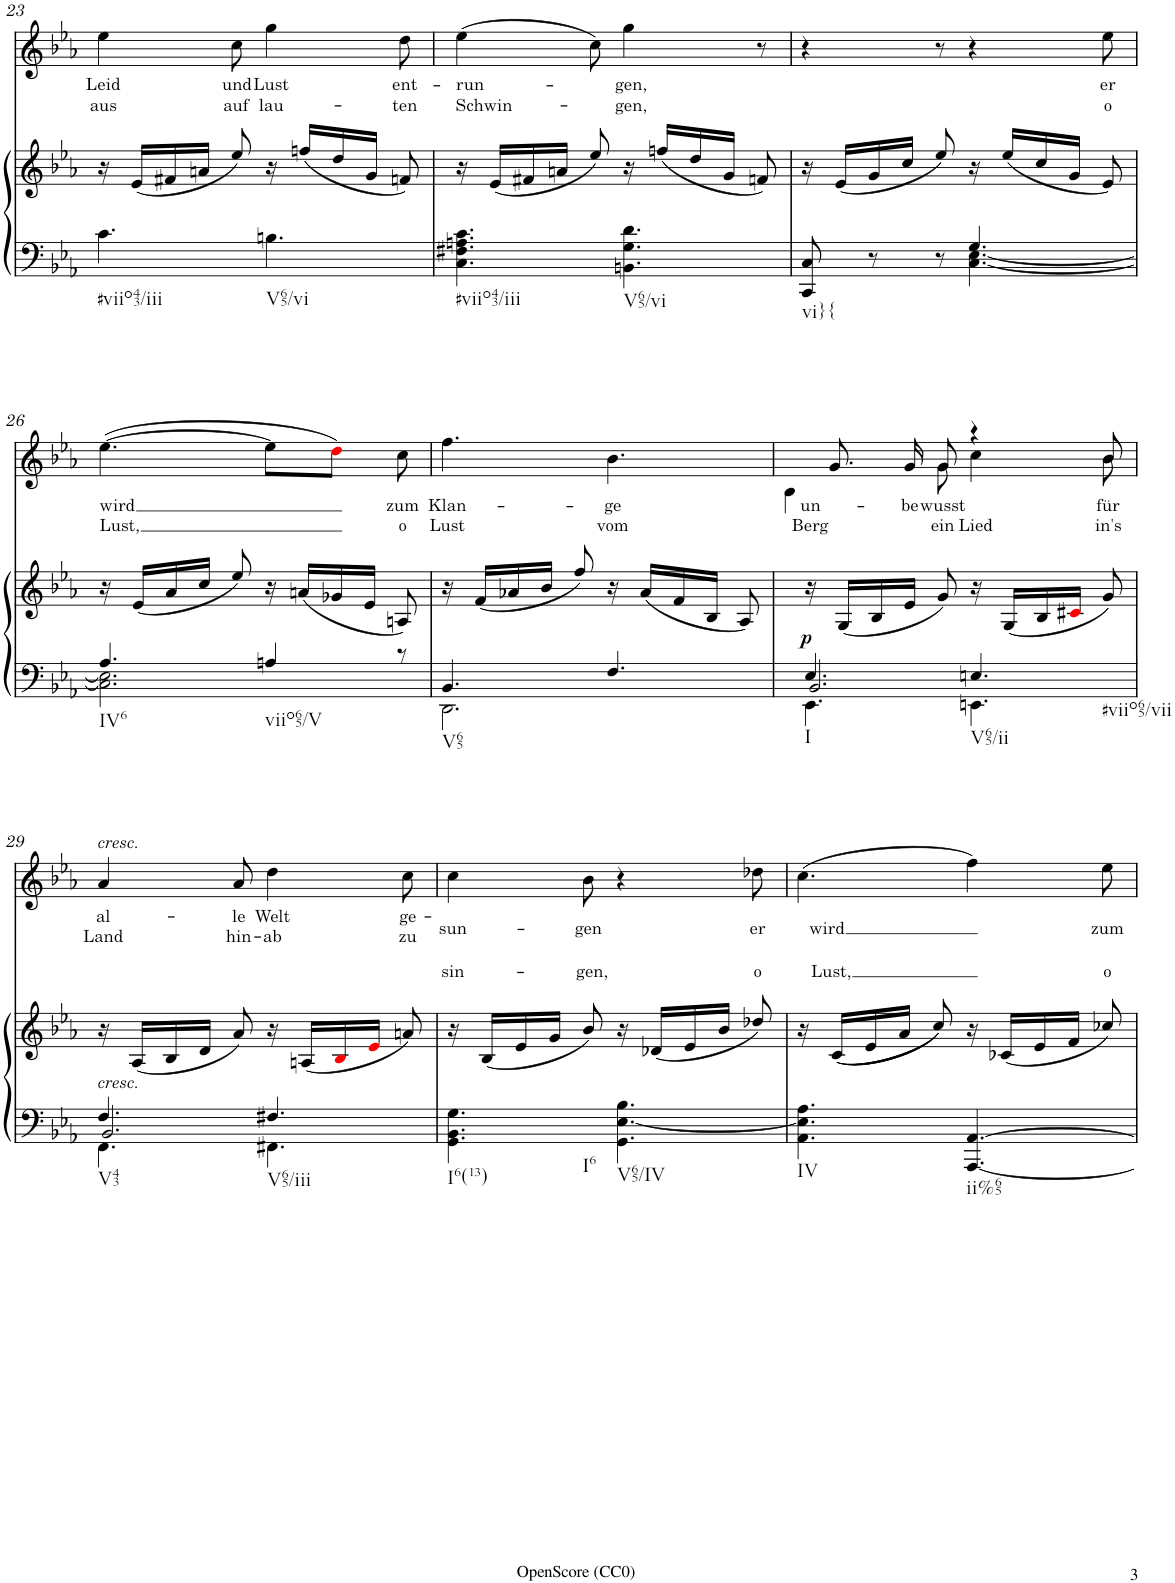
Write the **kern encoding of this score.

**kern	**kern	**dynam	**kern	**text	**text
*part2	*part2	*part2	*part1	*part1	*part1
*staff3	*staff2	*staff2/3	*staff1	*staff1	*staff1
*I"Piano	*	*	*I"Voice	*	*
*I'Pno	*	*	*	*	*
!!LO:PB:g=z
*clefF4	*clefG2	*	*clefG2	*	*
*k[b-e-a-]	*k[b-e-a-]	*	*k[b-e-a-]	*	*
*M6/8	*M6/8	*	*M6/8	*	*
=23	=23	=23	=23	=23	=23
!LO:TX:b:t=#viio43/iii	!	!	!	!	!
!	!	!	!	!LO:LY:b	!LO:LY:b
4.c\	16r	.	4ee-\	Leid	aus
.	(<16e-/LL	.	.	.	.
.	16f#X/	.	.	.	.
.	16an/JJ	.	.	.	.
!	!	!	!	!LO:LY:b	!LO:LY:b
.	8ee-/)	.	8cc\	und	auf
!LO:TX:b:t=V65/vi	!	!	!	!	!
!	!	!	!	!LO:LY:b	!LO:LY:b
4.Bn\	16r	.	4gg\	Lust	lau-
.	(<16ffn/LL	.	.	.	.
.	16dd/	.	.	.	.
.	16g/JJ	.	.	.	.
!	!	!	!	!LO:LY:b	!LO:LY:b
.	8fn/)	.	8dd\	ent-	-ten
=24	=24	=24	=24	=24	=24
!LO:TX:b:t=#viio43/iii	!	!	!	!	!
!	!	!	!	!LO:LY:b	!LO:LY:b
4.C\ 4.F#X\ 4.An\ 4.c\	16r	.	(4ee-\	-run-	Schwin-
.	(<16e-/LL	.	.	.	.
.	16f#X/	.	.	.	.
.	16an/JJ	.	.	.	.
.	8ee-/)	.	8cc\)	.	.
!LO:TX:b:t=V65/vi	!	!	!	!	!
!	!	!	!	!LO:LY:b	!LO:LY:b
4.BBn\ 4.G\ 4.d\	16r	.	4gg\	-gen,	-gen,
.	(<16ffn/LL	.	.	.	.
.	16dd/	.	.	.	.
.	16g/JJ	.	.	.	.
.	8fn/)	.	8r	.	.
=25	=25	=25	=25	=25	=25
*^	*	*	*	*	*
!LO:TX:b:t=vi}{	!	!	!	!	!	!
8CC/ 8C/	4.ryy	16r	.	4r	.	.
.	.	(<16e-/LL	.	.	.	.
8r	.	16g/	.	.	.	.
.	.	16cc/JJ	.	.	.	.
8r	.	8ee-/)	.	8r	.	.
4.G/	[4.C\ [4.E-\	16r	.	4r	.	.
.	.	(16ee-/LL	.	.	.	.
.	.	16cc/	.	.	.	.
.	.	16g/JJ	.	.	.	.
!	!	!	!	!	!LO:LY:b	!LO:LY:b
.	.	8e-/)	.	8ee-\	er	o
!!LO:LB:g=z
=26	=26	=26	=26	=26	=26	=26
!LO:TX:b:t=IV6	!	!	!	!	!	!
!	!	!	!	!	!LO:LY:b	!LO:LY:b
4.A-/	2.C\] 2.E-\]	16r	.	([4.ee-\	wird	Lust,
.	.	(<16e-/LL	.	.	.	.
.	.	16a-/	.	.	.	.
.	.	16cc/JJ	.	.	.	.
.	.	8ee-/)	.	.	.	.
!LO:TX:b:t=viio65/V	!	!	!	!	!	!
4An/	.	16r	.	8ee-\L]	.	.
.	.	(16an/LL	.	.	.	.
.	.	16g-X/	.	8ddi\J)	.	.
.	.	16e-/JJ	.	.	.	.
!	!	!	!	!	!LO:LY:b	!LO:LY:b
8r	.	8An/)	.	8cc\	zum	o
=27	=27	=27	=27	=27	=27	=27
!LO:TX:b:t=V65	!	!	!	!	!	!
!	!	!	!	!	!LO:LY:b	!LO:LY:b
4.BB-/	2.DD\	16r	.	4.ff\	Klan-	Lust
.	.	(<16f/LL	.	.	.	.
.	.	16a-X/	.	.	.	.
.	.	16b-/JJ	.	.	.	.
.	.	8ff/)	.	.	.	.
!	!	!	!	!	!LO:LY:b	!LO:LY:b
4.F/	.	16r	.	4.b-\	-ge	vom
.	.	(16a-/LL	.	.	.	.
.	.	16f/	.	.	.	.
.	.	16B-/JJ	.	.	.	.
.	.	8A-/)	.	.	.	.
=28	=28	=28	=28	=28	=28	=28
*	*^	*	*	*	*	*
!LO:TX:b:t=I	!	!	!	!	!	!	!
!	!	!	!	!LO:DY:b	!	!LO:LY:b	!LO:LY:b
*	*	*	*	*	*^	*	*
4.E-/	2.BB-/	4.EE-\	16r	p	8.g/	4g\	un-	Berg
.	.	.	(<16G/LL	.	.	.	.	.
.	.	.	16B-/	.	.	.	.	.
!	!	!	!	!	!	!	!LO:LY:b	!
.	.	.	16e-/JJ	.	16g/	.	-be-	.
!	!	!	!	!	!	!	!LO:LY:b	!LO:LY:b
.	.	.	8g/)	.	8g/	8g\	-wusst	ein
!LO:TX:b:t=V65/ii	!	!	!	!	!	!	!	!
!LO:TX:b:t=#viio65/vii	!	!	!	!	!	!	!	!
!	!	!	!	!	!	!	!	!LO:LY:b
4.En/	.	4.EEn\	16r	.	4r	4cc\	.	Lied
.	.	.	(<16G/LL	.	.	.	.	.
.	.	.	16B-/	.	.	.	.	.
.	.	.	16c#Xi/JJ	.	.	.	.	.
!	!	!	!	!	!	!	!LO:LY:b	!
!	!	!	!	!	!	!	!	!LO:LY:b
.	.	.	8g/)	.	8b-/	8b-\	.	in's
!!LO:LB:g=z
=29	=29	=29	=29	=29	=29	=29	=29	=29
!	!	!	!	!	!LO:TX:a:i:t=cresc.	!	!	!
!LO:TX:a:i:t=cresc.	!	!	!	!	!	!	!	!
!LO:TX:b:t=V43	!	!	!	!	!	!	!	!
!	!	!	!	!	!	!	!LO:LY:b	!LO:LY:b
*	*	*	*	*	*v	*v	*	*
4.F/	2.BB-/	4.FF\	16r	.	4a-/	al-	Land
.	.	.	(<16A-/LL	.	.	.	.
.	.	.	16B-/	.	.	.	.
.	.	.	16d/JJ	.	.	.	.
!	!	!	!	!	!	!LO:LY:b	!LO:LY:b
.	.	.	8a-/)	.	8a-/	-le	hin-
!LO:TX:b:t=V65/iii	!	!	!	!	!	!	!
!	!	!	!	!	!	!LO:LY:b	!LO:LY:b
4.F#X/	.	4.FF#X\	16r	.	4dd\	Welt	-ab
.	.	.	(<16An/LL	.	.	.	.
.	.	.	16B-i/	.	.	.	.
.	.	.	16e-i/JJ	.	.	.	.
!	!	!	!	!	!	!LO:LY:b	!LO:LY:b
.	.	.	8an/)	.	8cc\	ge-	zu
*v	*v	*v	*	*	*	*	*
=30	=30	=30	=30	=30	=30
!LO:TX:b:t=I6(13)	!	!	!	!	!
!LO:TX:b:t=I6	!	!	!	!	!
!	!	!	!	!LO:LY:b	!LO:LY:b
4.GG\ 4.BB-\ 4.G\	16r	.	4cc\	-sun-	sin-
.	(<16B-/LL	.	.	.	.
.	16e-/	.	.	.	.
.	16g/JJ	.	.	.	.
!	!	!	!	!LO:LY:b	!LO:LY:b
.	8b-/)	.	8b-\	-gen	-gen,
!LO:TX:b:t=V65/IV	!	!	!	!	!
4.GG\ [<4.E-\ 4.B-\	16r	.	4r	.	.
.	(<16d-X/LL	.	.	.	.
.	16e-/	.	.	.	.
.	16b-/JJ	.	.	.	.
!	!	!	!	!LO:LY:b	!LO:LY:b
.	8dd-X/)	.	8dd-X\	er	o
=31	=31	=31	=31	=31	=31
!LO:TX:b:t=IV	!	!	!	!	!
!	!	!	!	!LO:LY:b	!LO:LY:b
4.AA-\ 4.E-\] 4.A-\	16r	.	(4.cc\	wird	Lust,
.	(<(<16c/LL	.	.	.	.
.	16e-/	.	.	.	.
.	16a-/JJ	.	.	.	.
.	8cc/))	.	.	.	.
!LO:TX:b:t=ii%65	!	!	!	!	!
[4.AAA-/ [4.AA-/	16r	.	4ff\)	.	.
.	(<16c-X/LL	.	.	.	.
.	16e-/	.	.	.	.
.	16f/JJ	.	.	.	.
!	!	!	!	!LO:LY:b	!LO:LY:b
.	8cc-X/)	.	8ee-\	zum	o
=	=	=	=	=	=
*-	*-	*-	*-	*-	*-
